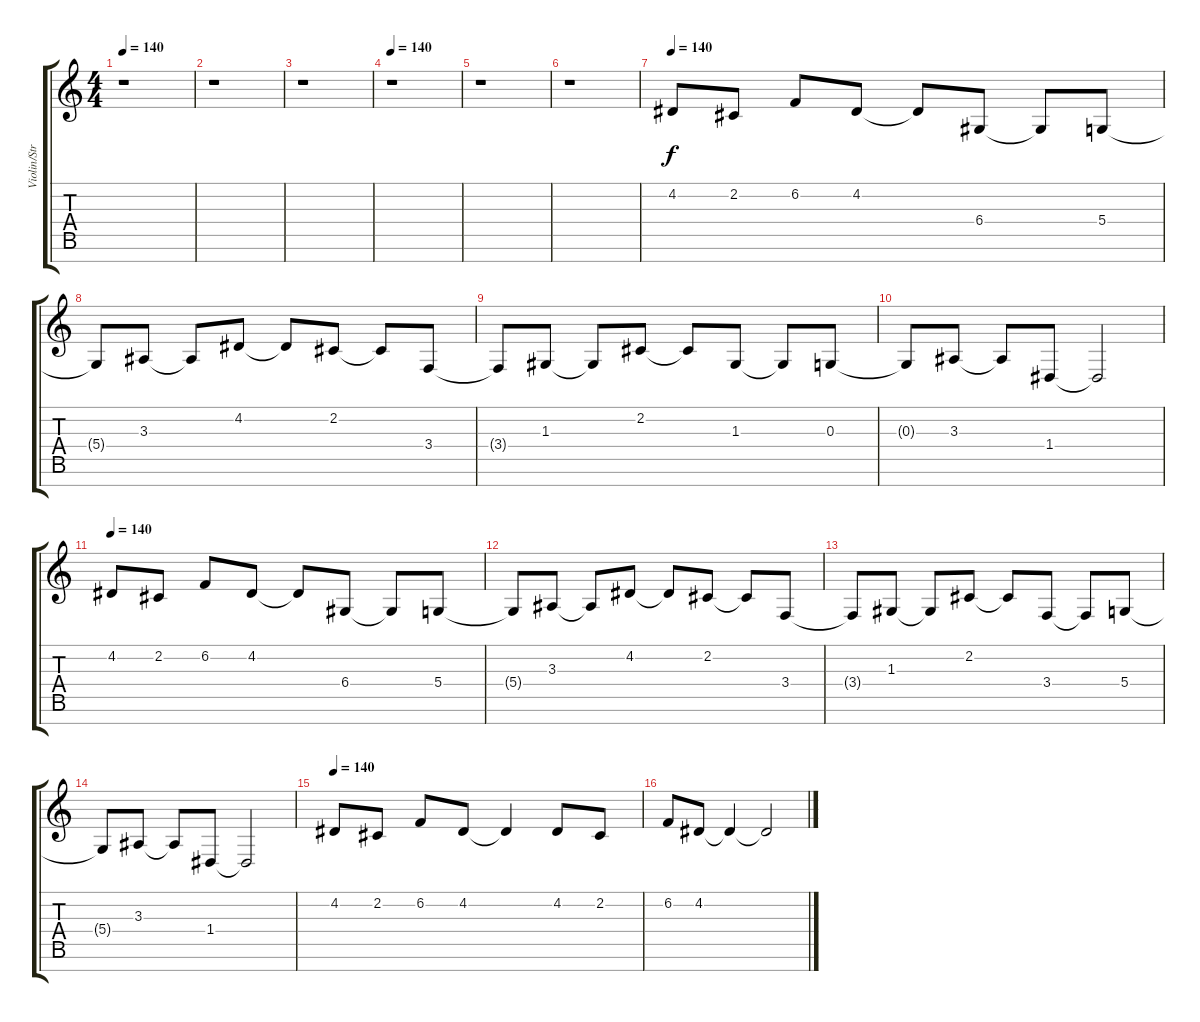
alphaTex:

\track ("Violin/Strings" "Violin/Str") {instrument violin}
\staff {score tabs}
\tuning (E4 B3 G3 D3 A2 E2 B1) {hide}
\ts (4 4)
\tempo 140
\clef g2
\ks c
r.1{dy f} |
r.1 |
r.1 |
\tempo 140
r.1 |
r.1 |
r.1 |
\tempo 140
4.2.8{instrument stringensemble1} 2.2.8 6.2.8 4.2.8 4.2{t}.8 6.4.8 6.4{t}.8 5.4.8 |
5.4{t}.8 3.3.8 3.3{t}.8 4.2.8 4.2{t}.8 2.2.8 2.2{t}.8 3.4.8 |
3.4{t}.8 1.3.8 1.3{t}.8 2.2.8 2.2{t}.8 1.3.8 1.3{t}.8 0.3.8 |
0.3{t}.8 3.3.8 3.3{t}.8 1.4.8 1.4{t}.2 |
\tempo 140
4.2.8 2.2.8 6.2.8 4.2.8 4.2{t}.8 6.4.8 6.4{t}.8 5.4.8 |
5.4{t}.8 3.3.8 3.3{t}.8 4.2.8 4.2{t}.8 2.2.8 2.2{t}.8 3.4.8 |
3.4{t}.8 1.3.8 1.3{t}.8 2.2.8 2.2{t}.8 3.4.8 3.4{t}.8 5.4.8 |
5.4{t}.8 3.3.8 3.3{t}.8 1.4.8 1.4{t}.2 |
\tempo 140
4.2.8 2.2.8 6.2.8 4.2.8 4.2{t}.4 4.2.8 2.2.8 |
6.2.8 4.2.8 4.2{t}.4 4.2{t}.2
